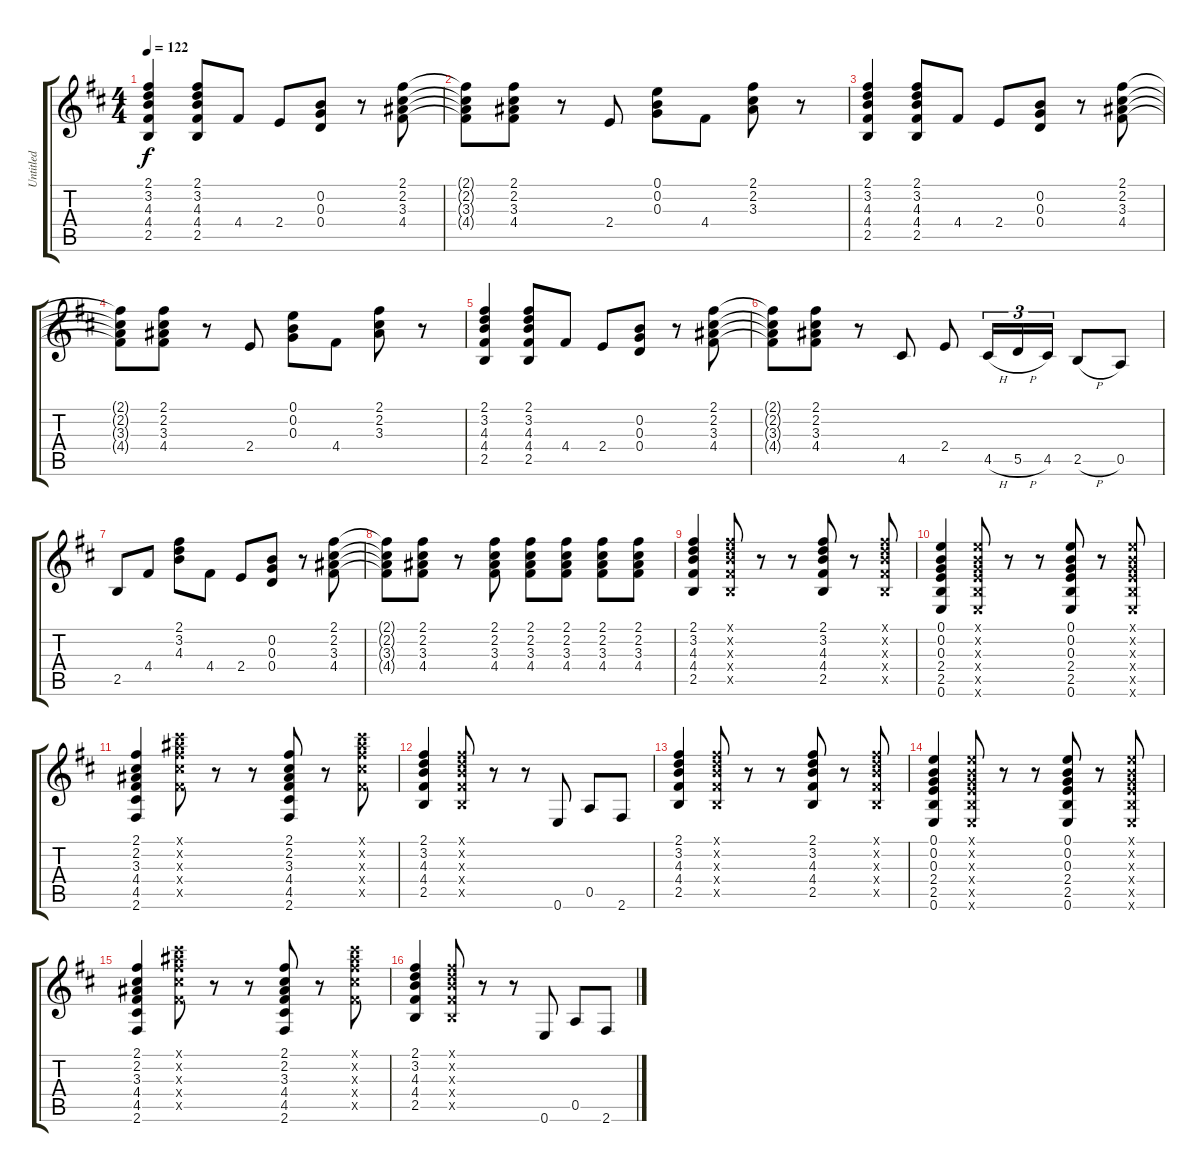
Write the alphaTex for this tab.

\track ("Untitled" "Untitled") {instrument distortionguitar}
\staff {score tabs}
\tuning (E4 B3 G3 D3 A2 E2) {hide}
\ts (4 4)
\tempo 122
\clef g2
\ks d
(2.1 3.2 4.3 4.4 2.5).4{dy f instrument distortionguitar} (2.1 3.2 4.3 4.4 2.5).8 4.4.8 2.4.8 (0.2 0.3 0.4).8 r.8 (2.1 2.2 3.3 4.4).8 |
(2.1{t} 2.2{t} 3.3{t} 4.4{t}).8 (2.1 2.2 3.3 4.4).8 r.8 2.4.8 (0.1 0.2 0.3).8 4.4.8 (2.1 2.2 3.3).8 r.8 |
(2.1 3.2 4.3 4.4 2.5).4 (2.1 3.2 4.3 4.4 2.5).8 4.4.8 2.4.8 (0.2 0.3 0.4).8 r.8 (2.1 2.2 3.3 4.4).8 |
(2.1{t} 2.2{t} 3.3{t} 4.4{t}).8 (2.1 2.2 3.3 4.4).8 r.8 2.4.8 (0.1 0.2 0.3).8 4.4.8 (2.1 2.2 3.3).8 r.8 |
(2.1 3.2 4.3 4.4 2.5).4 (2.1 3.2 4.3 4.4 2.5).8 4.4.8 2.4.8 (0.2 0.3 0.4).8 r.8 (2.1 2.2 3.3 4.4).8 |
(2.1{t} 2.2{t} 3.3{t} 4.4{t}).8 (2.1 2.2 3.3 4.4).8 r.8 4.5.8 2.4.8 4.5{h}.16{tu (3 2)} 5.5{h}.16{tu (3 2)} 4.5.16{tu (3 2)} 2.5{h}.8 0.5.8 |
2.5.8 4.4.8 (2.1 3.2 4.3).8 4.4.8 2.4.8 (0.2 0.3 0.4).8 r.8 (2.1 2.2 3.3 4.4).8 |
(2.1{t} 2.2{t} 3.3{t} 4.4{t}).8 (2.1 2.2 3.3 4.4).8 r.8 (2.1 2.2 3.3 4.4).8 (2.1 2.2 3.3 4.4).8 (2.1 2.2 3.3 4.4).8 (2.1 2.2 3.3 4.4).8 (2.1 2.2 3.3 4.4).8 |
(2.1 3.2 4.3 4.4 2.5).4 (2.1{x} 3.2{x} 4.3{x} 4.4{x} 2.5{x}).8 r.8 r.8 (2.1 3.2 4.3 4.4 2.5).8 r.8 (2.1{x} 3.2{x} 4.3{x} 4.4{x} 2.5{x}).8 |
(0.1 0.2 0.3 2.4 2.5 0.6).4 (0.1{x} 0.2{x} 0.3{x} 2.4{x} 2.5{x} 0.6{x}).8 r.8 r.8 (0.1 0.2 0.3 2.4 2.5 0.6).8 r.8 (0.1{x} 0.2{x} 0.3{x} 2.4{x} 2.5{x} 0.6{x}).8 |
(2.1 2.2 3.3 4.4 4.5 2.6).4 (9.1{x} 11.2{x} 11.3{x} 11.4{x} 9.5{x}).8 r.8 r.8 (2.1 2.2 3.3 4.4 4.5 2.6).8 r.8 (9.1{x} 11.2{x} 11.3{x} 11.4{x} 9.5{x}).8 |
(2.1 3.2 4.3 4.4 2.5).4 (2.1{x} 3.2{x} 4.3{x} 4.4{x} 2.5{x}).8 r.8 r.8 0.6.8 0.5.8 2.6.8 |
(2.1 3.2 4.3 4.4 2.5).4 (2.1{x} 3.2{x} 4.3{x} 4.4{x} 2.5{x}).8 r.8 r.8 (2.1 3.2 4.3 4.4 2.5).8 r.8 (2.1{x} 3.2{x} 4.3{x} 4.4{x} 2.5{x}).8 |
(0.1 0.2 0.3 2.4 2.5 0.6).4 (0.1{x} 0.2{x} 0.3{x} 2.4{x} 2.5{x} 0.6{x}).8 r.8 r.8 (0.1 0.2 0.3 2.4 2.5 0.6).8 r.8 (0.1{x} 0.2{x} 0.3{x} 2.4{x} 2.5{x} 0.6{x}).8 |
(2.1 2.2 3.3 4.4 4.5 2.6).4 (9.1{x} 11.2{x} 11.3{x} 11.4{x} 9.5{x}).8 r.8 r.8 (2.1 2.2 3.3 4.4 4.5 2.6).8 r.8 (9.1{x} 11.2{x} 11.3{x} 11.4{x} 9.5{x}).8 |
(2.1 3.2 4.3 4.4 2.5).4 (2.1{x} 3.2{x} 4.3{x} 4.4{x} 2.5{x}).8 r.8 r.8 0.6.8 0.5.8 2.6.8
